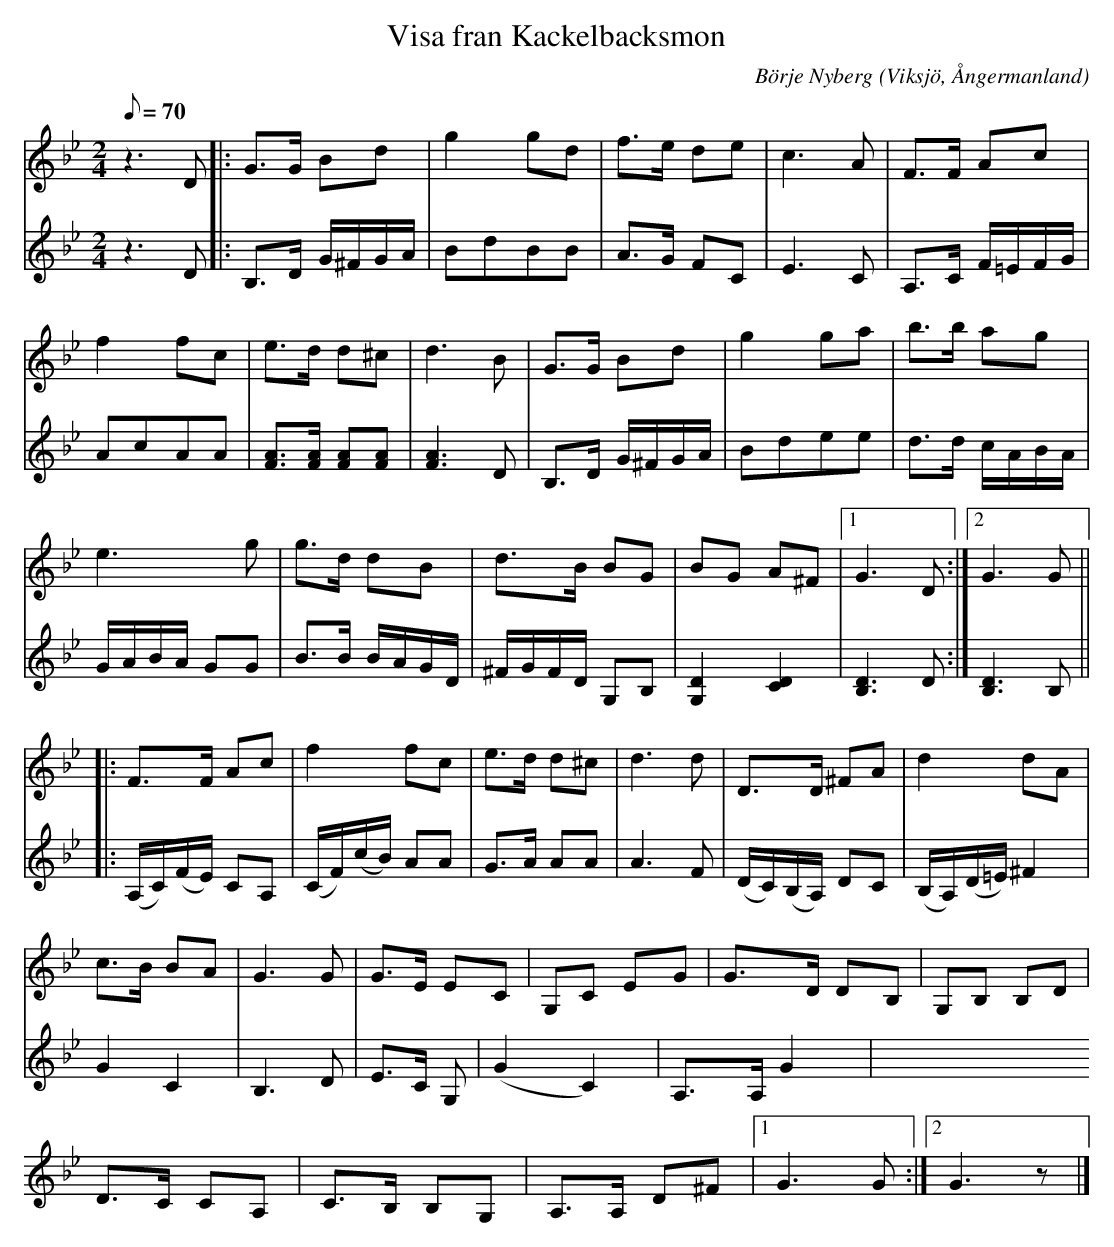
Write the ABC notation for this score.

X:1
T:Visa fran Kackelbacksmon
C:Börje Nyberg
O:Viksjö, Ångermanland
M:2/4
L:1/8
Q:70
K:Gm
V:1
z2> D2|: G>G Bd | g2 gd | f>e de | c2>A2 | F>F Ac |
f2 fc | e>d d^c | d2>B2 | G>G Bd |g2 ga | b>b ag |
e2> g2 | g>d dB |d>B BG |BG A^F |1 G2> D2 :|2 G2> G2 ||
|: F>F Ac | f2 fc | e>d d^c | d2>d2 | D>D ^FA | d2 dA |
c>B BA |G2> G2 | G>E EC | G,C EG | G>D DB, | G,B, B,D |
D>C CA, | C>B, B,G, | A,>A, D^F |1 G2> G2 :|2 G2> z2 |]
V:2
z2> D2 |: B,>D G/2^F/2G/2A/2 | BdBB | A>G FC | E2>C2 | A,>C F/2=E/2F/2G/2 |
AcAA | [AF]>[AF] [AF][AF] | [A2F2]> D2 | B,>D G/2^F/2G/2A/2 | Bdee | d>d c/2A/2B/2A/2 |
G/2A/2B/2A/2 GG | B>B B/2A/2G/2D/2 | ^F/2G/2F/2D/2 G,B, | [G,2D2] [C2D2] | [D2B,2]> D2 :| [D2B,2]> B,2 ||
|: (A,/2C/2)(F/2E/2) CA, | (C/2F/2)(c/2B/2) AA | G>A AA | A2> F2 | (D/2C/2)(B,/2A,/2) DC | (B,/2A,/2)(D/2=E/2) ^F2 |
G2 C2 | B,2> D2 | E>C G, |(G2C2) |A,>A, G2 |
